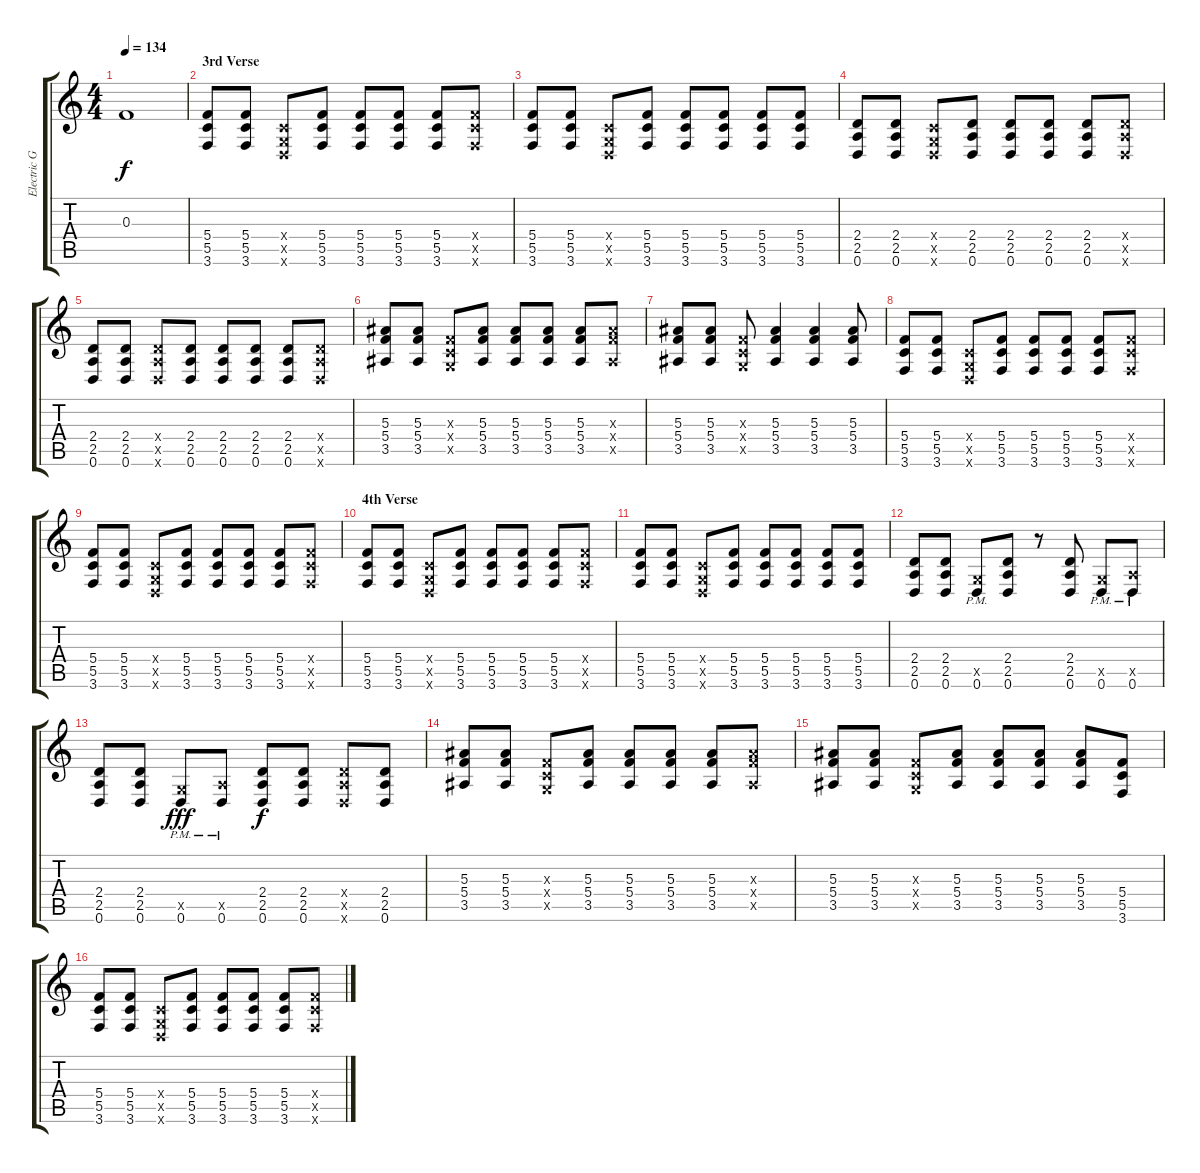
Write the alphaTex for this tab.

\track ("Electric Guitar 1 (James)" "Electric G") {instrument distortionguitar}
\staff {score tabs}
\tuning (D4 A3 F3 C3 G2 D2) {hide}
\ts (4 4)
\tempo 134
\clef g2
\ks c
0.3{t}.1{dy f} |
\section ("" "3rd Verse")
(5.4 5.5 3.6).8{volume 13} (5.4 5.5 3.6).8 (0.4{x} 0.5{x} 0.6{x}).8 (5.4 5.5 3.6).8 (5.4 5.5 3.6).8 (5.4 5.5 3.6).8 (5.4 5.5 3.6).8 (5.4{x} 5.5{x} 3.6{x}).8 |
(5.4 5.5 3.6).8 (5.4 5.5 3.6).8 (0.4{x} 0.5{x} 0.6{x}).8 (5.4 5.5 3.6).8 (5.4 5.5 3.6).8 (5.4 5.5 3.6).8 (5.4 5.5 3.6).8 (5.4 5.5 3.6).8 |
(2.4 2.5 0.6).8 (2.4 2.5 0.6).8 (0.4{x} 0.5{x} 0.6{x}).8 (2.4 2.5 0.6).8 (2.4 2.5 0.6).8 (2.4 2.5 0.6).8 (2.4 2.5 0.6).8 (2.4{x} 2.5{x} 0.6{x}).8 |
(2.4 2.5 0.6).8 (2.4 2.5 0.6).8 (2.4{x} 2.5{x} 0.6{x}).8 (2.4 2.5 0.6).8 (2.4 2.5 0.6).8 (2.4 2.5 0.6).8 (2.4 2.5 0.6).8 (2.4{x} 2.5{x} 0.6{x}).8 |
(5.3 5.4 3.5).8 (5.3 5.4 3.5).8 (0.3{x} 0.4{x} 0.5{x}).8 (5.3 5.4 3.5).8 (5.3 5.4 3.5).8 (5.3 5.4 3.5).8 (5.3 5.4 3.5).8 (5.3{x} 5.4{x} 3.5{x}).8 |
(5.3 5.4 3.5).8 (5.3 5.4 3.5).8 (0.3{x} 0.4{x} 0.5{x}).8 (5.3 5.4 3.5).4 (5.3 5.4 3.5).4 (5.3 5.4 3.5).8 |
(5.4 5.5 3.6).8 (5.4 5.5 3.6).8 (0.4{x} 0.5{x} 0.6{x}).8 (5.4 5.5 3.6).8 (5.4 5.5 3.6).8 (5.4 5.5 3.6).8 (5.4 5.5 3.6).8 (5.4{x} 5.5{x} 3.6{x}).8 |
(5.4 5.5 3.6).8 (5.4 5.5 3.6).8 (0.4{x} 0.5{x} 0.6{x}).8 (5.4 5.5 3.6).8 (5.4 5.5 3.6).8 (5.4 5.5 3.6).8 (5.4 5.5 3.6).8 (5.4{x} 5.5{x} 3.6{x}).8 |
\section ("" "4th Verse")
(5.4 5.5 3.6).8 (5.4 5.5 3.6).8 (0.4{x} 0.5{x} 0.6{x}).8 (5.4 5.5 3.6).8 (5.4 5.5 3.6).8 (5.4 5.5 3.6).8 (5.4 5.5 3.6).8 (5.4{x} 5.5{x} 3.6{x}).8 |
(5.4 5.5 3.6).8 (5.4 5.5 3.6).8 (0.4{x} 0.5{x} 0.6{x}).8 (5.4 5.5 3.6).8 (5.4 5.5 3.6).8 (5.4 5.5 3.6).8 (5.4 5.5 3.6).8 (5.4 5.5 3.6).8 |
(2.4 2.5 0.6).8 (2.4 2.5 0.6).8 (0.5{x} 0.6{pm}).8 (2.4 2.5 0.6).8 r.8 (2.4 2.5 0.6).8 (0.5{x} 0.6{pm}).8 (2.5{x} 0.6{pm}).8 |
(2.4 2.5 0.6).8 (2.4 2.5 0.6).8 (0.5{x} 0.6{pm}).8{dy fff} (2.5{x} 0.6{pm}).8 (2.4 2.5 0.6).8{dy f} (2.4 2.5 0.6).8 (2.4{x} 2.5{x} 0.6{x}).8 (2.4 2.5 0.6).8 |
(5.3 5.4 3.5).8 (5.3 5.4 3.5).8 (0.3{x} 0.4{x} 0.5{x}).8 (5.3 5.4 3.5).8 (5.3 5.4 3.5).8 (5.3 5.4 3.5).8 (5.3 5.4 3.5).8 (5.3{x} 5.4{x} 3.5{x}).8 |
(5.3 5.4 3.5).8 (5.3 5.4 3.5).8 (0.3{x} 0.4{x} 0.5{x}).8 (5.3 5.4 3.5).8 (5.3 5.4 3.5).8 (5.3 5.4 3.5).8 (5.3 5.4 3.5).8 (5.4 5.5 3.6).8 |
(5.4 5.5 3.6).8 (5.4 5.5 3.6).8 (0.4{x} 0.5{x} 0.6{x}).8 (5.4 5.5 3.6).8 (5.4 5.5 3.6).8 (5.4 5.5 3.6).8 (5.4 5.5 3.6).8 (5.4{x} 5.5{x} 3.6{x}).8
